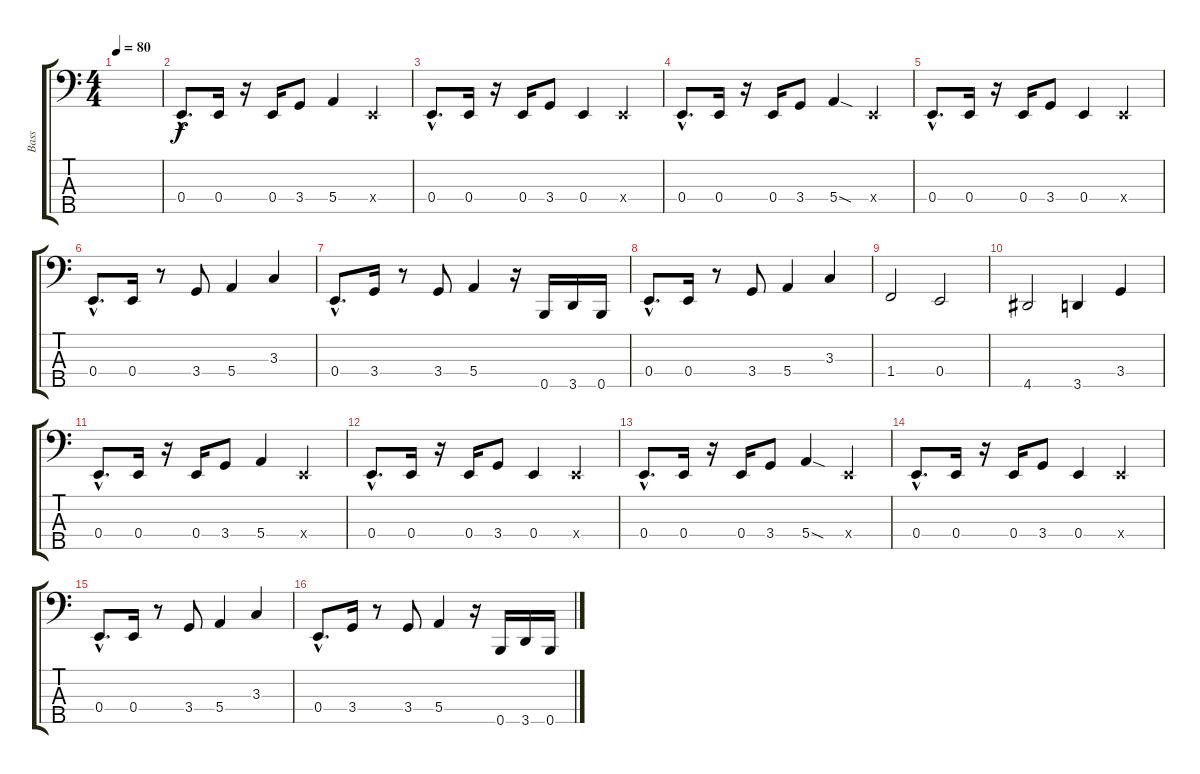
\track ("Bass" "Bass") {instrument electricbassfinger}
\staff {score tabs}
\tuning (G2 D2 A1 E1 B0) {hide}
\ts (4 4)
\tempo 80
\clef f4
\ks c
|
0.4{hac}.8{d} 0.4.16 r.16 0.4.16 3.4.8 5.4.4 0.4{x}.4 |
0.4{hac}.8{d} 0.4.16 r.16 0.4.16 3.4.8 0.4.4 0.4{x}.4 |
0.4{hac}.8{d} 0.4.16 r.16 0.4.16 3.4.8 5.4{sod}.4 0.4{x}.4 |
0.4{hac}.8{d} 0.4.16 r.16 0.4.16 3.4.8 0.4.4 0.4{x}.4 |
0.4{hac}.8{d} 0.4.16 r.8 3.4.8 5.4.4 3.3.4 |
0.4{hac}.8{d} 3.4.16 r.8 3.4.8 5.4.4 r.16 0.5.16 3.5.16 0.5.16 |
0.4{hac}.8{d} 0.4.16 r.8 3.4.8 5.4.4 3.3.4 |
1.4.2 0.4.2 |
4.5.2 3.5.4 3.4.4 |
0.4{hac}.8{d} 0.4.16 r.16 0.4.16 3.4.8 5.4.4 0.4{x}.4 |
0.4{hac}.8{d} 0.4.16 r.16 0.4.16 3.4.8 0.4.4 0.4{x}.4 |
0.4{hac}.8{d} 0.4.16 r.16 0.4.16 3.4.8 5.4{sod}.4 0.4{x}.4 |
0.4{hac}.8{d} 0.4.16 r.16 0.4.16 3.4.8 0.4.4 0.4{x}.4 |
0.4{hac}.8{d} 0.4.16 r.8 3.4.8 5.4.4 3.3.4 |
0.4{hac}.8{d} 3.4.16 r.8 3.4.8 5.4.4 r.16 0.5.16 3.5.16 0.5.16
